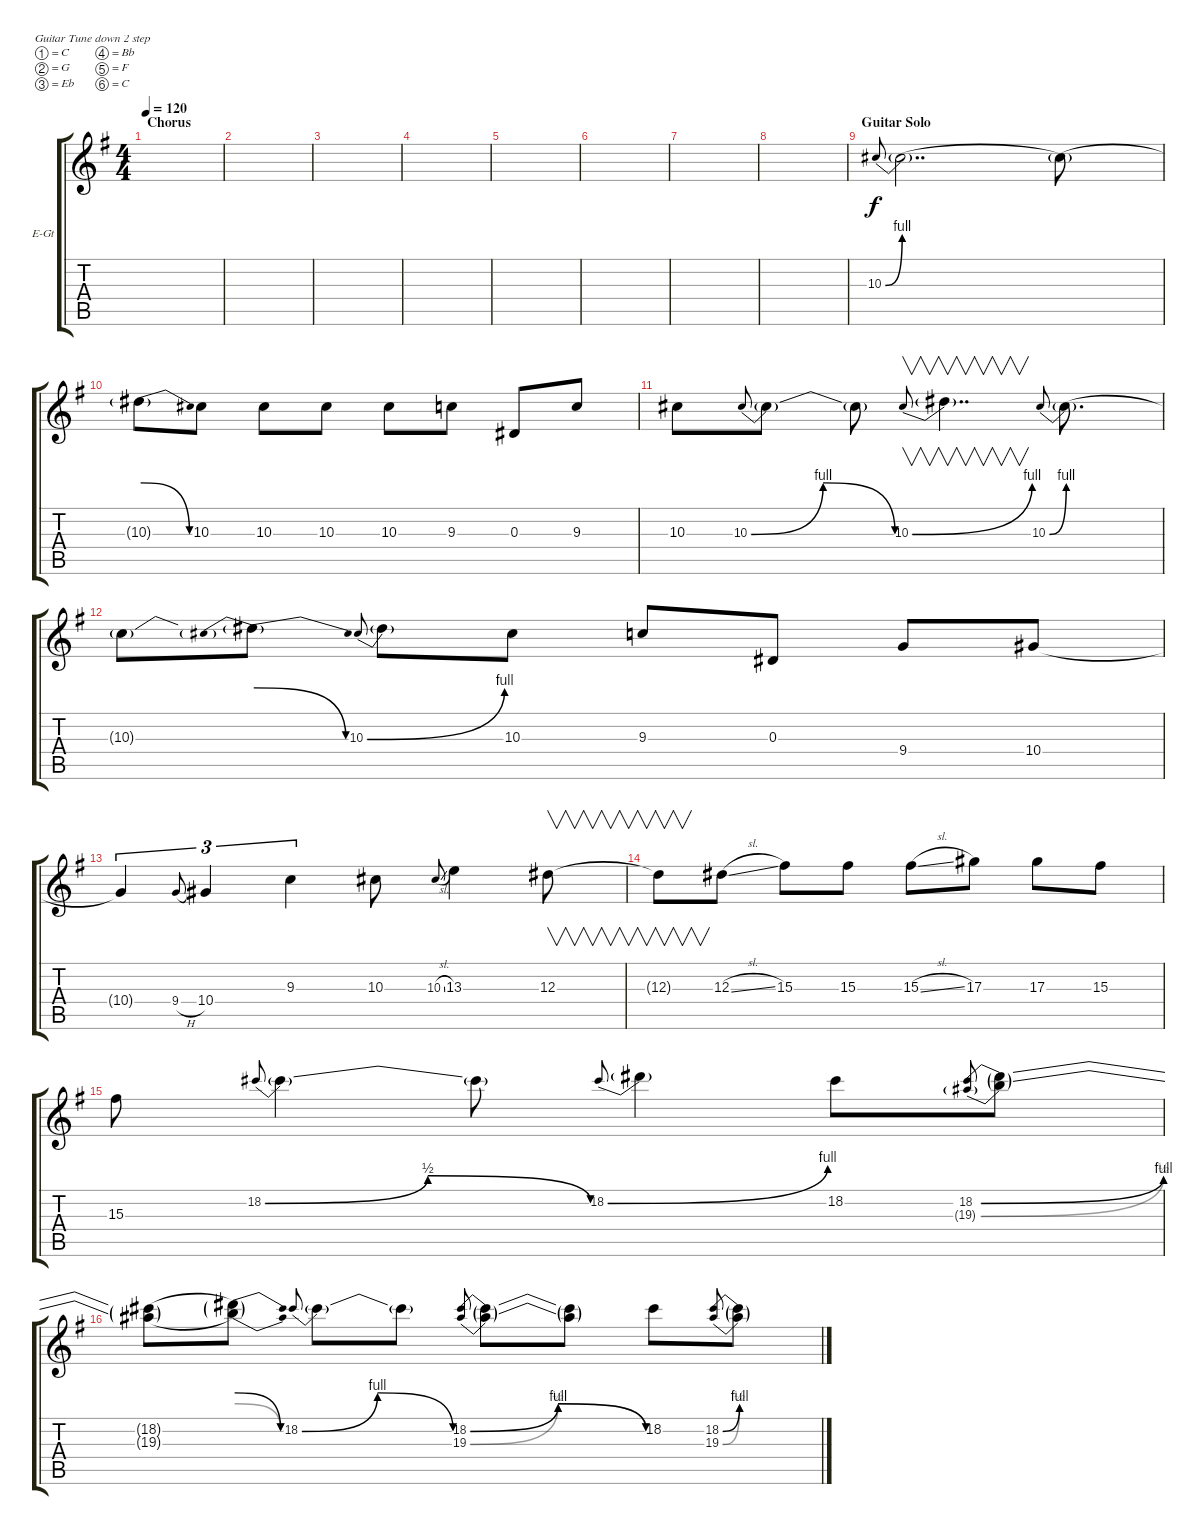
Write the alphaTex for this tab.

\defaultSystemsLayout 4
\bracketExtendMode groupsimilarinstruments
\firstSystemTrackNameOrientation horizontal
\otherSystemsTrackNameOrientation horizontal
\track ("Electric Guitar" "E-Gt") {instrument distortionguitar}
\staff {score tabs}
\tuning (C4 G3 Eb3 Bb2 F2 C2)
\ts (4 4)
\section ("" "Chorus")
\tempo 120
\clef g2
\scale
1.05549
\ks g
|
\scale
0.944515 |
\scale
1.05549 |
\scale
0.944515 |
\scale
1.05549 |
\scale
0.944515 |
\scale
1.05549 |
\scale
0.944515 |
\section ("" "Guitar Solo")
\scale
1.05549 10.3{be (bend 0 0 15 4)}.8{gr onbeat} 10.3{be (hold 0 0 60 0) t}.2{dd} 10.3{be (hold 0 0 60 0) t}.8 |
\scale
0.944515 10.3{be (release 0 4 15 0) t}.8 10.3.8 10.3.8 10.3.8 10.3.8 9.3.8 0.3.8 9.3.8 |
\scale
1.05549 10.3.8 10.3{be (bendrelease 0 0 10.2 4 20.4 4 30 0)}.8{gr onbeat} 10.3{t}.8 10.3{t}.8 10.3{be (bend 0 0 15 4)}.8{v gr onbeat} 10.3{t}.4{v dd} 10.3{be (bend 0 0 15 4)}.8{gr onbeat} 10.3{be (hold 0 0 60 0) t}.8{d} |
\scale
0.944515 10.3{t}.8 10.3{be (prebendrelease 0 4 15 0) t}.8 10.3{be (bend 0 0 15 4)}.8{gr onbeat} 10.3{t}.8 10.3.8 9.3.8 0.3.8 9.4.8 10.4.8 |
\scale
1.05549 10.4{t}.4{tu (3 2)} 9.4{h}.8{tu (3 2) gr onbeat} 10.4.4{tu (3 2)} 9.3.4{tu (3 2)} 10.3.8 10.3{sl}.8{gr onbeat} 13.3.4 12.3.8{v} |
\scale
0.944515 12.3{t}.8{v} 12.3{sl}.8 15.3.8 15.3.8 15.3{sl}.8 17.3.8 17.3.8 15.3.8 |
\scale
1.05549 15.3.8 18.2{be (bendrelease 0 0 10.2 2 20.4 2 30 0)}.8{gr onbeat} 18.2{t}.4 18.2{t}.8 18.2{be (bend 0 0 15 4)}.8{gr onbeat} 18.2{t}.4 18.2.8 (18.2{be (bend 0 0 15 4)} 19.3{be (bend 0 0 15.6 2) g}).8{gr onbeat} (18.2{t} 19.3{t}).8 |
\scale
0.944515 (18.2{be (hold 0 0 60 0) t} 19.3{be (hold 0 0 60 0) t}).8 (18.2{be (release 0 4 15 0) t} 19.3{be (release 0 2 15 0) t}).8 18.2{be (bendrelease 0 0 10.2 4 20.4 4 30 0)}.8{gr onbeat} 18.2{t}.8 18.2{t}.8 (18.2{be (bendrelease 0 0 10.2 4 20.4 4 30 0)} 19.3{be (bendrelease 0 0 10.2 2 20.4 2 30 0)}).8{gr onbeat} (18.2{t} 19.3{t}).8 (18.2{t} 19.3{t}).8 18.2.8 (18.2{be (bend 0 0 15 4)} 19.3{be (bend 0 0 15 2)}).8{gr onbeat} (19.3{be (hold 0 0 60 0) t} 18.2{be (hold 0 0 60 0) t}).8
